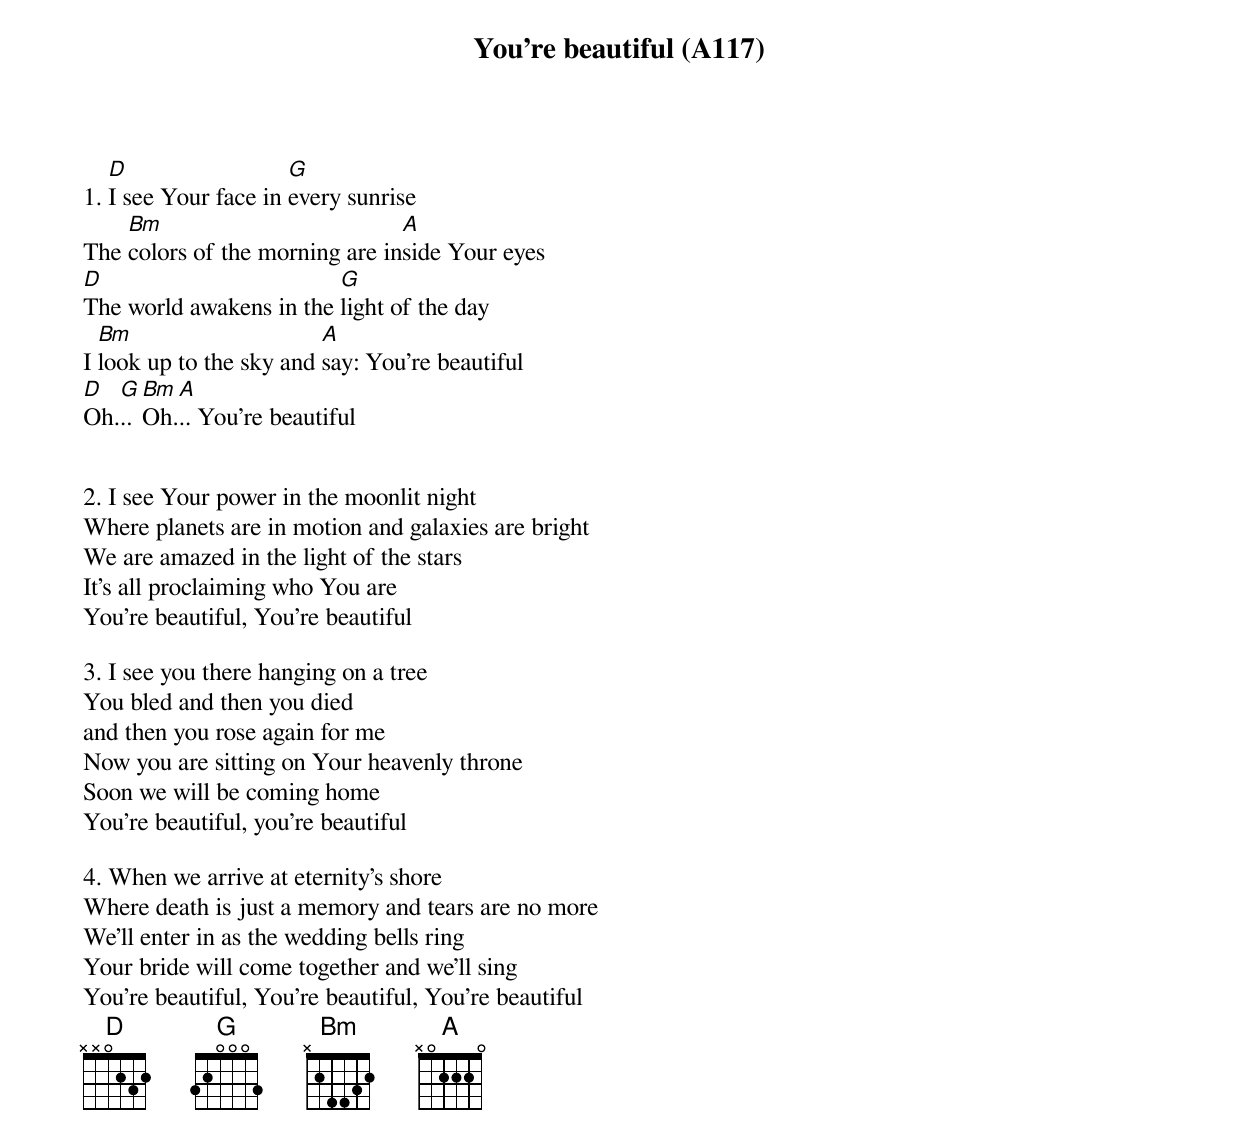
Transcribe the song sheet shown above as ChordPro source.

{title: You're beautiful (A117)}
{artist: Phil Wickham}

1. [D]I see Your face in [G]every sunrise
The [Bm]colors of the morning are in[A]side Your eyes
[D]The world awakens in the [G]light of the day
I [Bm]look up to the sky and [A]say: You're beautiful
[D]Oh.[G].. [Bm]Oh.[A].. You’re beautiful


2. I see Your power in the moonlit night
Where planets are in motion and galaxies are bright
We are amazed in the light of the stars
It’s all proclaiming who You are
You’re beautiful, You're beautiful

3. I see you there hanging on a tree
You bled and then you died
and then you rose again for me
Now you are sitting on Your heavenly throne
Soon we will be coming home
You’re beautiful, you're beautiful

4. When we arrive at eternity’s shore
Where death is just a memory and tears are no more
We’ll enter in as the wedding bells ring
Your bride will come together and we’ll sing
You’re beautiful, You're beautiful, You're beautiful
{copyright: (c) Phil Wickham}
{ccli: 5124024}
